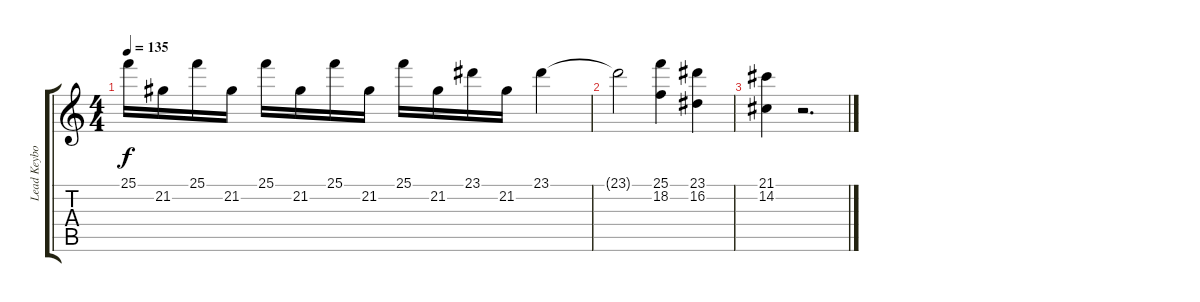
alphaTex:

\track ("Lead Keyboard" "Lead Keybo") {instrument stringensemble1}
\staff {score tabs}
\tuning (E4 B3 G3 D3 A2 E2) {hide}
\ts (4 4)
\tempo 135
\clef g2
\ks c
25.1.16{dy f} 21.2.16 25.1.16 21.2.16 25.1.16 21.2.16 25.1.16 21.2.16 25.1.16 21.2.16 23.1.16 21.2.16 23.1.4 |
23.1{t}.2 (25.1 18.2).4 (23.1 16.2).4 |
(21.1 14.2).4 r.2{d}
